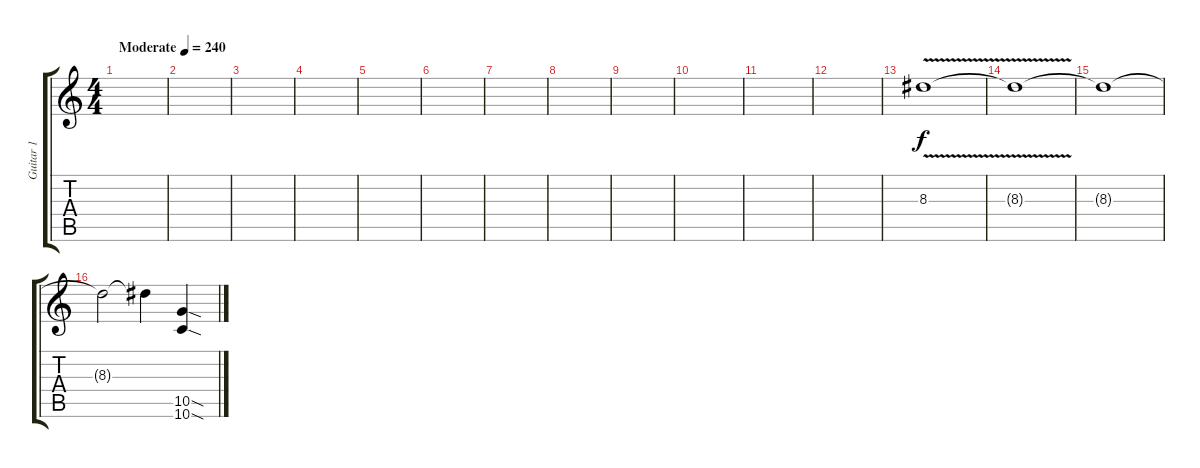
\track ("Guitar 1" "Guitar 1") {instrument distortionguitar}
\staff {score tabs}
\tuning (E4 B3 G3 D3 A2 D2) {hide}
\ts (4 4)
\tempo (240 "Moderate")
\clef g2
\ks c
|
|
|
|
|
|
|
|
|
|
|
|
8.3{v}.1{volume 16} |
8.3{t}.1 |
8.3{t}.1 |
8.3{t}.2 8.3{t}.4 (10.5{sod} 10.6{sod}).4
